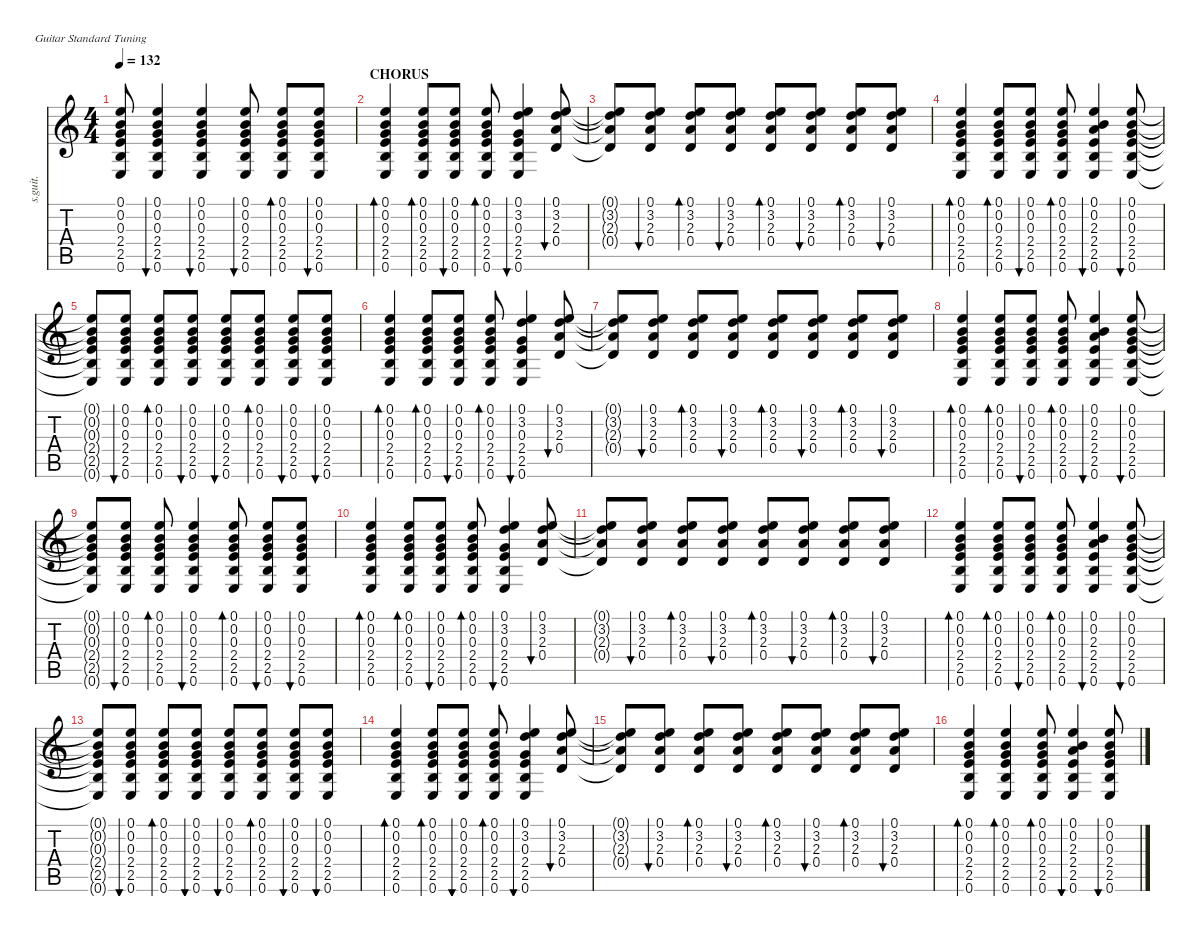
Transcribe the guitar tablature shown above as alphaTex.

\defaultSystemsLayout 4
\hideDynamics
\bracketExtendMode nobrackets
\otherSystemsTrackNameOrientation horizontal
\track ("Gtr.4 Ac." "s.guit.") {instrument acousticguitarsteel}
\staff {score tabs}
\tuning (E4 B3 G3 D3 A2 E2)
\ts (4 4)
\tempo 132
\clef g2
\ks c
(0.1{t} 0.2{t} 0.3{t} 2.4{t} 2.5{t} 0.6{t}).8{dy f beam Up} (0.1 0.2 0.3 2.4 2.5 0.6).4{bu 30 beam Up} (0.1 0.2 0.3 2.4 2.5 0.6).4{bu 30 beam Up} (0.1 0.2 0.3 2.4 2.5 0.6).8{bu 60 beam Up} (0.1 0.2 0.3 2.4 2.5 0.6).8{bd 30 beam Up} (0.1 0.2 0.3 2.4 2.5 0.6).8{bu 30 beam Up} |
\section ("" "CHORUS")
(0.1 0.2 0.3 2.4 2.5 0.6).4{bd 60 beam Up} (0.1 0.2 0.3 2.4 2.5 0.6).8{bd 30 beam Up} (0.1 0.2 0.3 2.4 2.5 0.6).8{bu 30 beam Up} (0.1 0.2 0.3 2.4 2.5 0.6).8{bd 30 beam Up} (0.1 3.2 0.3 2.4 2.5 0.6).4{bu 30 beam Up} (0.1 3.2 2.3 0.4).8{bu 60 beam Up} |
(0.1{t} 3.2{t} 2.3{t} 0.4{t}).8{beam Up} (0.1 3.2 2.3 0.4).8{bu 30 beam Up} (0.1 3.2 2.3 0.4).8{bd 30 beam Up} (0.1 3.2 2.3 0.4).8{bu 30 beam Up} (0.1 3.2 2.3 0.4).8{bd 30 beam Up} (0.1 3.2 2.3 0.4).8{bu 60 beam Up} (0.1 3.2 2.3 0.4).8{bd 30 beam Up} (0.1 3.2 2.3 0.4).8{bu 30 beam Up} |
(0.1 0.2 0.3 2.4 2.5 0.6).4{bd 30 beam Up} (0.1 0.2 0.3 2.4 2.5 0.6).8{bd 60 beam Up} (0.1 0.2 0.3 2.4 2.5 0.6).8{bu 30 beam Up} (0.1 0.2 0.3 2.4 2.5 0.6).8{bd 30 beam Up} (0.1 0.2 2.3 2.4 2.5 0.6).4{bu 30 beam Up} (0.1 0.2 0.3 2.4 2.5 0.6).8{bu 30 beam Up} |
(0.1{t} 0.2{t} 0.3{t} 2.4{t} 2.5{t} 0.6{t}).8{beam Up} (0.1 0.2 0.3 2.4 2.5 0.6).8{bu 30 beam Up} (0.1 0.2 0.3 2.4 2.5 0.6).8{bd 60 beam Up} (0.1 0.2 0.3 2.4 2.5 0.6).8{bu 30 beam Up} (0.1 0.2 0.3 2.4 2.5 0.6).8{bu 60 beam Up} (0.1 0.2 0.3 2.4 2.5 0.6).8{bd 30 beam Up} (0.1 0.2 0.3 2.4 2.5 0.6).8{bu 30 beam Up} (0.1 0.2 0.3 2.4 2.5 0.6).8{bu 30 beam Up} |
(0.1 0.2 0.3 2.4 2.5 0.6).4{bd 60 beam Up} (0.1 0.2 0.3 2.4 2.5 0.6).8{bd 30 beam Up} (0.1 0.2 0.3 2.4 2.5 0.6).8{bu 30 beam Up} (0.1 0.2 0.3 2.4 2.5 0.6).8{bd 30 beam Up} (0.1 3.2 0.3 2.4 2.5 0.6).4{bu 30 beam Up} (0.1 3.2 2.3 0.4).8{bu 60 beam Up} |
(0.1{t} 3.2{t} 2.3{t} 0.4{t}).8{beam Up} (0.1 3.2 2.3 0.4).8{bu 30 beam Up} (0.1 3.2 2.3 0.4).8{bd 30 beam Up} (0.1 3.2 2.3 0.4).8{bu 30 beam Up} (0.1 3.2 2.3 0.4).8{bd 30 beam Up} (0.1 3.2 2.3 0.4).8{bu 60 beam Up} (0.1 3.2 2.3 0.4).8{bd 30 beam Up} (0.1 3.2 2.3 0.4).8{bu 30 beam Up} |
(0.1 0.2 0.3 2.4 2.5 0.6).4{bd 30 beam Up} (0.1 0.2 0.3 2.4 2.5 0.6).8{bd 60 beam Up} (0.1 0.2 0.3 2.4 2.5 0.6).8{bu 30 beam Up} (0.1 0.2 0.3 2.4 2.5 0.6).8{bd 30 beam Up} (0.1 0.2 2.3 2.4 2.5 0.6).4{bu 30 beam Up} (0.1 0.2 0.3 2.4 2.5 0.6).8{bu 30 beam Up} |
(0.1{t} 0.2{t} 0.3{t} 2.4{t} 2.5{t} 0.6{t}).8{beam Up} (0.1 0.2 0.3 2.4 2.5 0.6).8{bu 30 beam Up} (0.1 0.2 0.3 2.4 2.5 0.6).8{bd 60 beam Up} (0.1 0.2 0.3 2.4 2.5 0.6).4{bu 30 beam Up} (0.1 0.2 0.3 2.4 2.5 0.6).8{bd 30 beam Up} (0.1 0.2 0.3 2.4 2.5 0.6).8{bu 30 beam Up} (0.1 0.2 0.3 2.4 2.5 0.6).8{bu 30 beam Up} |
(0.1 0.2 0.3 2.4 2.5 0.6).4{bd 60 beam Up} (0.1 0.2 0.3 2.4 2.5 0.6).8{bd 30 beam Up} (0.1 0.2 0.3 2.4 2.5 0.6).8{bu 30 beam Up} (0.1 0.2 0.3 2.4 2.5 0.6).8{bd 30 beam Up} (0.1 3.2 0.3 2.4 2.5 0.6).4{bu 30 beam Up} (0.1 3.2 2.3 0.4).8{bu 60 beam Up} |
(0.1{t} 3.2{t} 2.3{t} 0.4{t}).8{beam Up} (0.1 3.2 2.3 0.4).8{bu 30 beam Up} (0.1 3.2 2.3 0.4).8{bd 30 beam Up} (0.1 3.2 2.3 0.4).8{bu 30 beam Up} (0.1 3.2 2.3 0.4).8{bd 30 beam Up} (0.1 3.2 2.3 0.4).8{bu 60 beam Up} (0.1 3.2 2.3 0.4).8{bd 30 beam Up} (0.1 3.2 2.3 0.4).8{bu 30 beam Up} |
(0.1 0.2 0.3 2.4 2.5 0.6).4{bd 30 beam Up} (0.1 0.2 0.3 2.4 2.5 0.6).8{bd 60 beam Up} (0.1 0.2 0.3 2.4 2.5 0.6).8{bu 30 beam Up} (0.1 0.2 0.3 2.4 2.5 0.6).8{bd 30 beam Up} (0.1 0.2 2.3 2.4 2.5 0.6).4{bu 30 beam Up} (0.1 0.2 0.3 2.4 2.5 0.6).8{bu 30 beam Up} |
(0.1{t} 0.2{t} 0.3{t} 2.4{t} 2.5{t} 0.6{t}).8{beam Up} (0.1 0.2 0.3 2.4 2.5 0.6).8{bu 30 beam Up} (0.1 0.2 0.3 2.4 2.5 0.6).8{bd 60 beam Up} (0.1 0.2 0.3 2.4 2.5 0.6).8{bu 30 beam Up} (0.1 0.2 0.3 2.4 2.5 0.6).8{bu 60 beam Up} (0.1 0.2 0.3 2.4 2.5 0.6).8{bd 30 beam Up} (0.1 0.2 0.3 2.4 2.5 0.6).8{bu 30 beam Up} (0.1 0.2 0.3 2.4 2.5 0.6).8{bu 30 beam Up} |
(0.1 0.2 0.3 2.4 2.5 0.6).4{bd 60 beam Up} (0.1 0.2 0.3 2.4 2.5 0.6).8{bd 30 beam Up} (0.1 0.2 0.3 2.4 2.5 0.6).8{bu 30 beam Up} (0.1 0.2 0.3 2.4 2.5 0.6).8{bd 30 beam Up} (0.1 3.2 0.3 2.4 2.5 0.6).4{bu 30 beam Up} (0.1 3.2 2.3 0.4).8{bu 60 beam Up} |
(0.1{t} 3.2{t} 2.3{t} 0.4{t}).8{beam Up} (0.1 3.2 2.3 0.4).8{bu 30 beam Up} (0.1 3.2 2.3 0.4).8{bd 30 beam Up} (0.1 3.2 2.3 0.4).8{bu 30 beam Up} (0.1 3.2 2.3 0.4).8{bd 30 beam Up} (0.1 3.2 2.3 0.4).8{bu 60 beam Up} (0.1 3.2 2.3 0.4).8{bd 30 beam Up} (0.1 3.2 2.3 0.4).8{bu 30 beam Up} |
(0.1 0.2 0.3 2.4 2.5 0.6).4{bd 30 beam Up} (0.1 0.2 0.3 2.4 2.5 0.6).4{bd 60 beam Up} (0.1 0.2 0.3 2.4 2.5 0.6).8{bd 30 beam Up} (0.1 0.2 2.3 2.4 2.5 0.6).4{bu 30 beam Up} (0.1 0.2 0.3 2.4 2.5 0.6).8{bu 30 beam Up}
